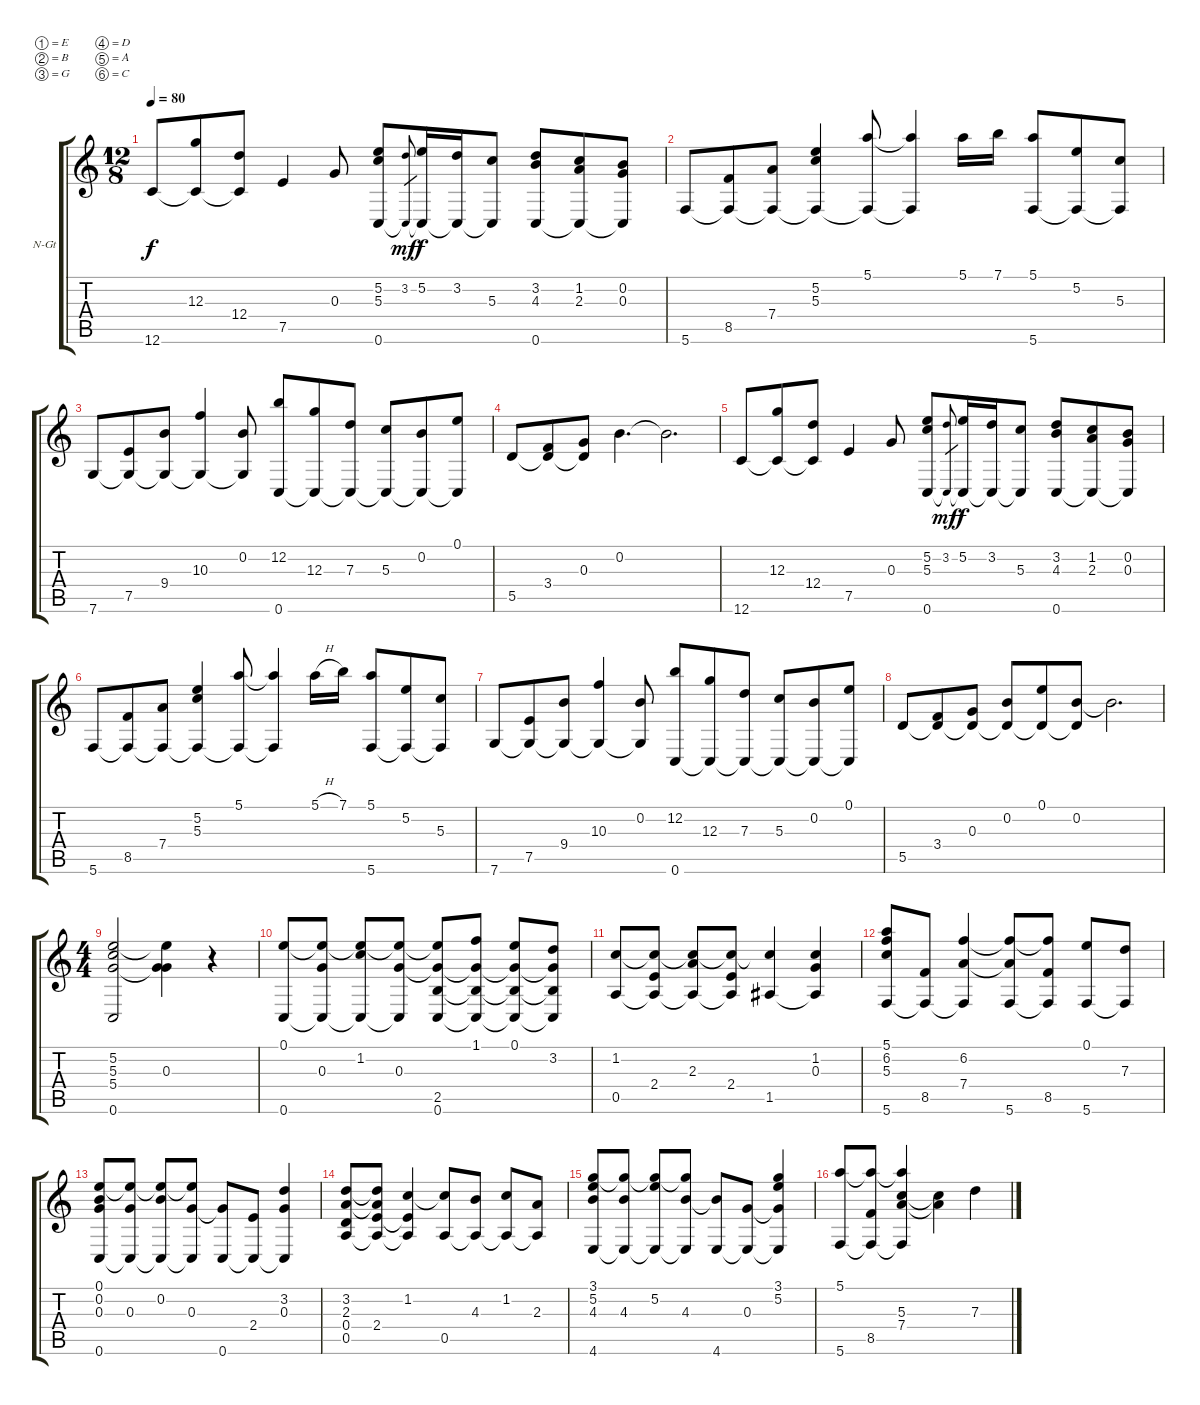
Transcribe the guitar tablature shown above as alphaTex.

\bracketExtendMode groupsimilarinstruments
\firstSystemTrackNameOrientation horizontal
\otherSystemsTrackNameOrientation horizontal
\track ("Ennio Morricone" "N-Gt") {instrument acousticguitarnylon}
\staff {score tabs}
\tuning (E4 B3 G3 D3 A2 C2)
\ts (12 8)
\tempo 80
\clef g2
\ks c
12.6.8{dy f instrument acousticguitarnylon} (12.3 12.6{t}).8 (12.4 12.6{t}).8 7.5.4 0.3.8 (5.2 5.3 0.6).8 (3.2 0.6{t}).8{gr dy mf} (5.2 0.6{t}).16{dy f} (3.2 0.6{t}).16 (5.3 0.6{t}).8 (3.2 4.3 0.6).8 (1.2 2.3 0.6{t}).8 (0.2 0.3 0.6{t}).8 |
5.6.8 (8.5 5.6{t}).8 (7.4 5.6{t}).8 (5.2 5.3 5.6{t}).4 (5.1 5.6{t}).8 (5.1{t} 5.6{t}).4 5.1.16 7.1.16 (5.1 5.6).8 (5.2 5.6{t}).8 (5.3 5.6{t}).8 |
7.6.8 (7.5 7.6{t}).8 (9.4 7.6{t}).8 (10.3 7.6{t}).4 (0.2 7.6{t}).8 (12.2 0.6).8 (12.3 0.6{t}).8 (7.3 0.6{t}).8 (5.3 0.6{t}).8 (0.2 0.6{t}).8 (0.1 0.6{t}).8 |
5.5.8 (3.4 5.5{t}).8 (0.3 5.5{t}).8 0.2.4{d} 0.2{t}.2{d} |
12.6.8 (12.3 12.6{t}).8 (12.4 12.6{t}).8 7.5.4 0.3.8 (5.2 5.3 0.6).8 (3.2 0.6{t}).8{gr dy mf} (5.2 0.6{t}).16{dy f} (3.2 0.6{t}).16 (5.3 0.6{t}).8 (3.2 4.3 0.6).8 (1.2 2.3 0.6{t}).8 (0.2 0.3 0.6{t}).8 |
5.6.8 (8.5 5.6{t}).8 (7.4 5.6{t}).8 (5.2 5.3 5.6{t}).4 (5.1 5.6{t}).8 (5.1{t} 5.6{t}).4 5.1{h}.16 7.1.16 (5.1 5.6).8 (5.2 5.6{t}).8 (5.3 5.6{t}).8 |
7.6.8 (7.5 7.6{t}).8 (9.4 7.6{t}).8 (10.3 7.6{t}).4 (0.2 7.6{t}).8 (12.2 0.6).8 (12.3 0.6{t}).8 (7.3 0.6{t}).8 (5.3 0.6{t}).8 (0.2 0.6{t}).8 (0.1 0.6{t}).8 |
5.5.8 (3.4 5.5{t}).8 (0.3 5.5{t}).8 (0.2 5.5{t}).8 (0.1 5.5{t}).8 (0.2 5.5{t}).8 0.2{t}.2{d} |
\ts (4 4)
(5.2 5.3 5.4 0.6).2 (5.2{t} 0.3 5.4{t}).4 r.4 |
(0.1 0.6).8 (0.3 0.6{t} 0.1{t}).8 (1.2 0.6{t} 0.1{t}).8 (0.3 0.6{t} 0.1{t}).8 (0.1{t} 0.3{t} 2.5 0.6).8 (1.1 0.3{t} 2.5{t} 0.6{t}).8 (0.1 0.3{t} 2.5{t} 0.6{t}).8 (3.2 0.3{t} 2.5{t} 0.6{t}).8 |
(1.2 0.5).8 (2.4 0.5{t} 1.2{t}).8 (2.3 0.5{t} 1.2{t}).8 (2.4 0.5{t} 1.2{t}).8 (1.2{t} 1.5).4 (1.2 0.3 1.5{t}).4 |
(5.1 6.2 5.3 5.6).8 (8.5 5.6{t}).8 (6.2 7.4 5.6{t}).4 (7.4{t} 5.6 6.2{t}).8 (6.2{t} 8.5 5.6{t}).8 (0.1 5.6).8 (7.3 5.6{t}).8 |
(0.1 0.2 0.3 0.6).8 (0.3 0.1{t} 0.6{t}).8 (0.2 0.1{t} 0.6{t}).8 (0.1{t} 0.3 0.6{t}).8 (0.3{t} 0.6).8 (2.4 0.6{t}).8 (3.2 0.3 0.6{t}).4 |
(3.2 2.3 0.4 0.5).8 (3.2{t} 2.3{t} 2.4 0.5{t}).8 (1.2 2.4{t} 0.5{t}).4 (1.2{t} 0.5).8 (4.3 0.5{t}).8 (1.2 0.5{t}).8 (2.3 0.5{t}).8 |
(3.1 5.2 4.3 4.6).8 (4.3 3.1{t} 4.6{t}).8 (5.2 3.1{t} 4.6{t}).8 (3.1{t} 4.3 4.6{t}).8 (4.3{t} 4.6).8 (0.3 4.6{t}).8 (3.1 5.2 0.3{t} 4.6{t}).4 |
(5.1 5.6).8 (8.5 5.1{t} 5.6{t}).8 (5.1{t} 5.3 7.4 5.6{t}).4 (5.3{t} 7.4{t}).4 7.3.4
